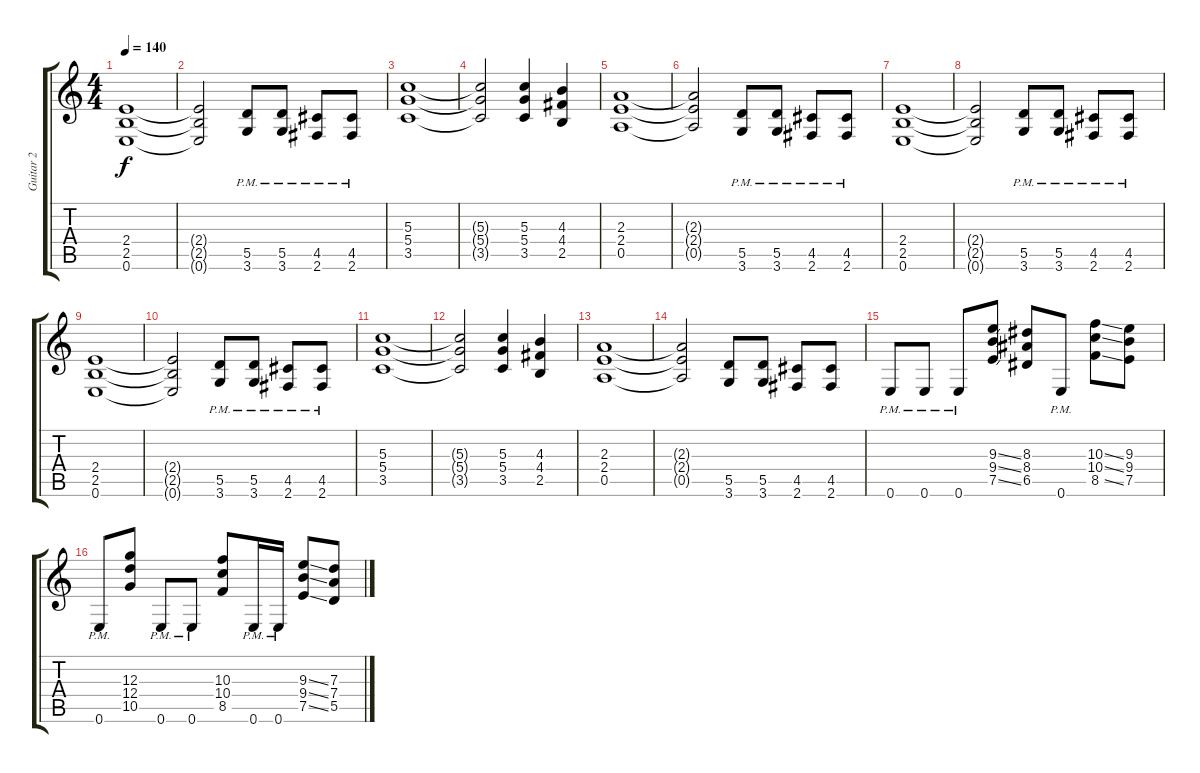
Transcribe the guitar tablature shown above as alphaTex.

\track ("Guitar 2" "Guitar 2") {instrument distortionguitar}
\staff {score tabs}
\tuning (E4 B3 G3 D3 A2 E2) {hide}
\ts (4 4)
\tempo 140
\clef g2
\ks c
(2.4 2.5 0.6).1{dy f} |
(2.4{t} 2.5{t} 0.6{t}).2 (5.5{pm} 3.6{pm}).8 (5.5{pm} 3.6{pm}).8 (4.5{pm} 2.6{pm}).8 (4.5{pm} 2.6{pm}).8 |
(5.3 5.4 3.5).1 |
(5.3{t} 5.4{t} 3.5{t}).2 (5.3 5.4 3.5).4 (4.3 4.4 2.5).4 |
(2.3 2.4 0.5).1 |
(2.3{t} 2.4{t} 0.5{t}).2 (5.5{pm} 3.6{pm}).8 (5.5{pm} 3.6{pm}).8 (4.5{pm} 2.6{pm}).8 (4.5{pm} 2.6{pm}).8 |
(2.4 2.5 0.6).1 |
(2.4{t} 2.5{t} 0.6{t}).2 (5.5{pm} 3.6{pm}).8 (5.5{pm} 3.6{pm}).8 (4.5{pm} 2.6{pm}).8 (4.5{pm} 2.6{pm}).8 |
(2.4 2.5 0.6).1 |
(2.4{t} 2.5{t} 0.6{t}).2 (5.5{pm} 3.6{pm}).8 (5.5{pm} 3.6{pm}).8 (4.5{pm} 2.6{pm}).8 (4.5{pm} 2.6{pm}).8 |
(5.3 5.4 3.5).1 |
(5.3{t} 5.4{t} 3.5{t}).2 (5.3 5.4 3.5).4 (4.3 4.4 2.5).4 |
(2.3 2.4 0.5).1 |
(2.3{t} 2.4{t} 0.5{t}).2 (5.5 3.6).8 (5.5 3.6).8 (4.5 2.6).8 (4.5 2.6).8 |
0.6{pm}.8 0.6{pm}.8 0.6{pm}.8 (9.3{ss} 9.4{ss} 7.5{ss}).8 (8.3 8.4 6.5).8 0.6{pm}.8 (10.3{ss} 10.4{ss} 8.5{ss}).8 (9.3 9.4 7.5).8 |
0.6{pm}.8 (12.3 12.4 10.5).8 0.6{pm}.8 0.6{pm}.8 (10.3 10.4 8.5).8 0.6{pm}.16 0.6{pm}.16 (9.3{ss} 9.4{ss} 7.5{ss}).8 (7.3 7.4 5.5).8
